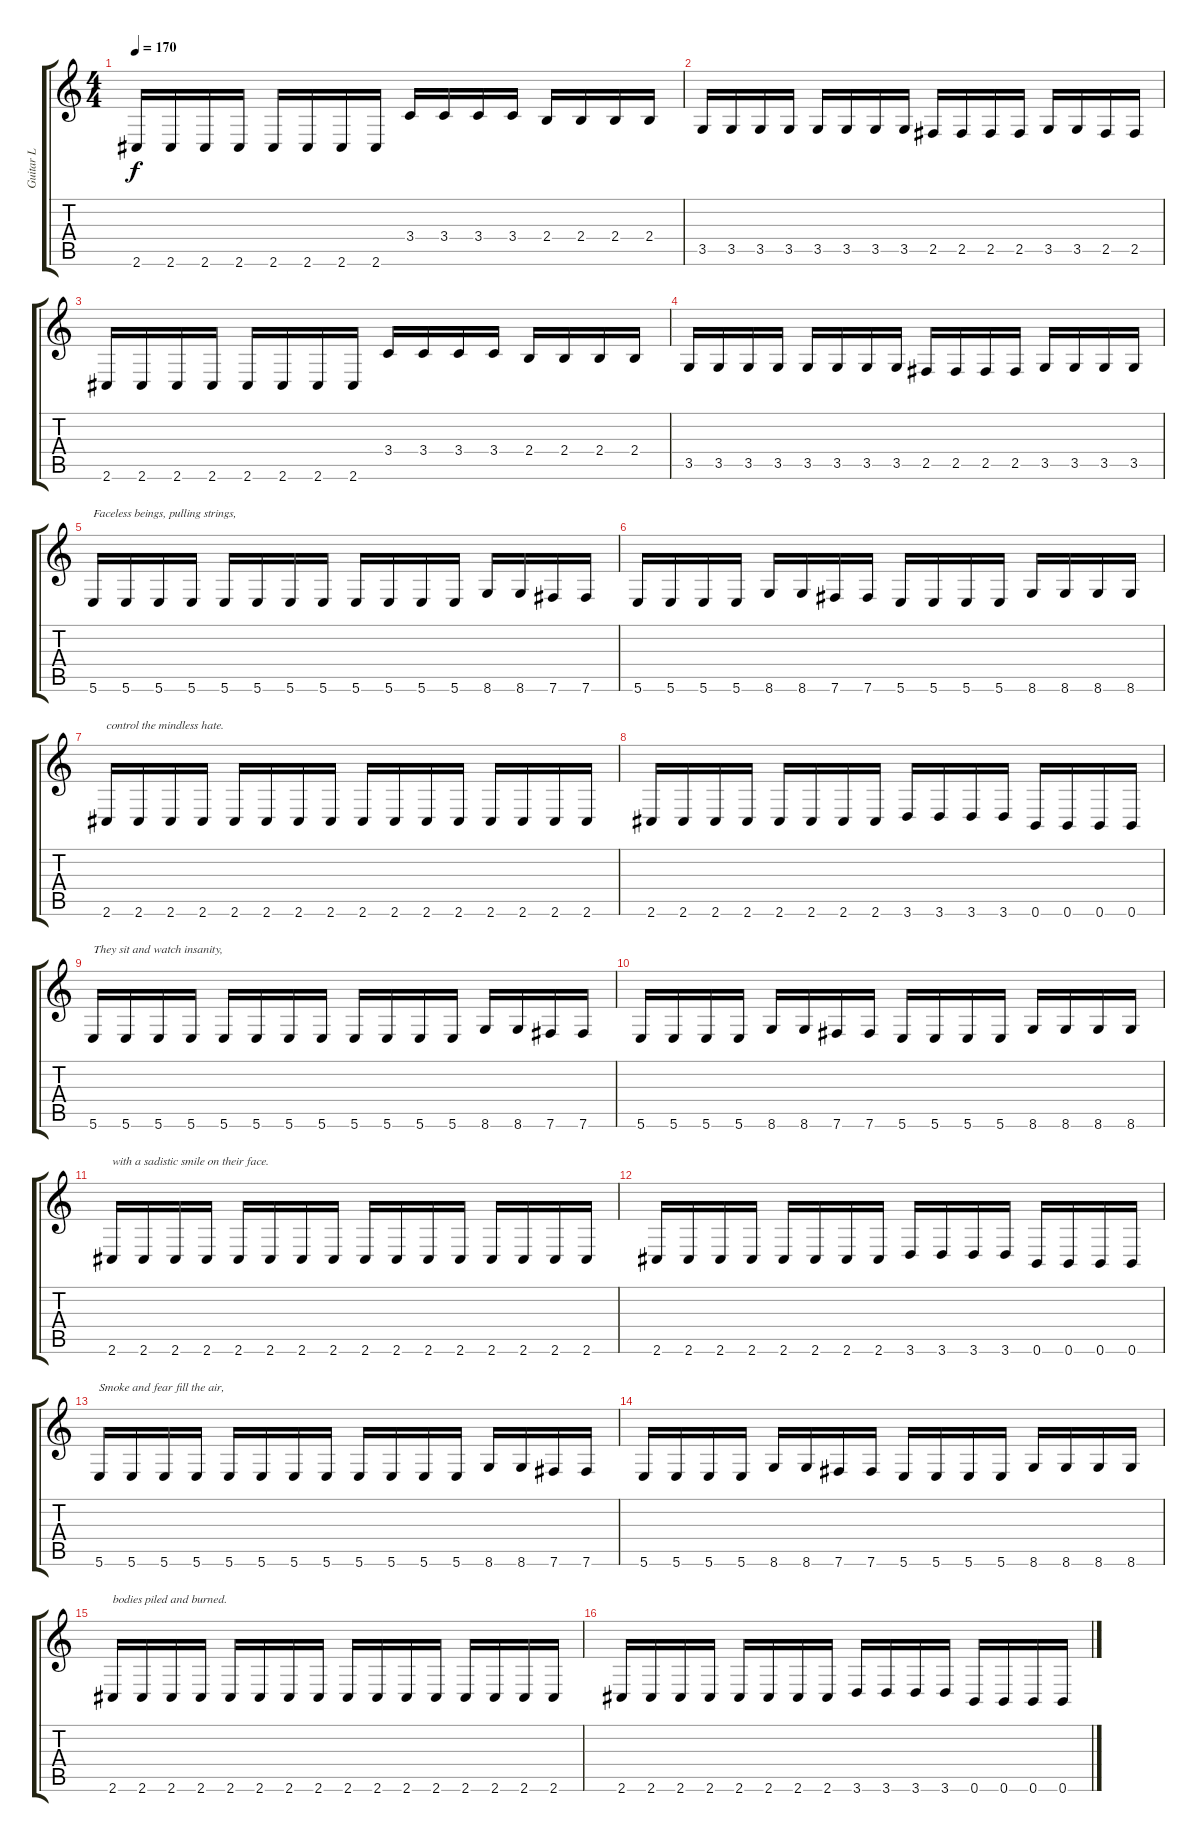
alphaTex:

\track ("Guitar L" "Guitar L") {instrument distortionguitar}
\staff {score tabs}
\tuning (B3 Gb3 D3 A2 E2 B1) {hide}
\ts (4 4)
\tempo 170
\clef g2
\ks c
2.6.16{dy f} 2.6.16 2.6.16 2.6.16 2.6.16 2.6.16 2.6.16 2.6.16 3.4.16 3.4.16 3.4.16 3.4.16 2.4.16 2.4.16 2.4.16 2.4.16 |
3.5.16 3.5.16 3.5.16 3.5.16 3.5.16 3.5.16 3.5.16 3.5.16 2.5.16 2.5.16 2.5.16 2.5.16 3.5.16 3.5.16 2.5.16 2.5.16 |
2.6.16 2.6.16 2.6.16 2.6.16 2.6.16 2.6.16 2.6.16 2.6.16 3.4.16 3.4.16 3.4.16 3.4.16 2.4.16 2.4.16 2.4.16 2.4.16 |
3.5.16 3.5.16 3.5.16 3.5.16 3.5.16 3.5.16 3.5.16 3.5.16 2.5.16 2.5.16 2.5.16 2.5.16 3.5.16 3.5.16 3.5.16 3.5.16 |
5.6.16{txt "Faceless beings, pulling strings,"} 5.6.16 5.6.16 5.6.16 5.6.16 5.6.16 5.6.16 5.6.16 5.6.16 5.6.16 5.6.16 5.6.16 8.6.16 8.6.16 7.6.16 7.6.16 |
5.6.16 5.6.16 5.6.16 5.6.16 8.6.16 8.6.16 7.6.16 7.6.16 5.6.16 5.6.16 5.6.16 5.6.16 8.6.16 8.6.16 8.6.16 8.6.16 |
2.6.16{txt "control the mindless hate."} 2.6.16 2.6.16 2.6.16 2.6.16 2.6.16 2.6.16 2.6.16 2.6.16 2.6.16 2.6.16 2.6.16 2.6.16 2.6.16 2.6.16 2.6.16 |
2.6.16 2.6.16 2.6.16 2.6.16 2.6.16 2.6.16 2.6.16 2.6.16 3.6.16 3.6.16 3.6.16 3.6.16 0.6.16 0.6.16 0.6.16 0.6.16 |
5.6.16{txt "They sit and watch insanity,"} 5.6.16 5.6.16 5.6.16 5.6.16 5.6.16 5.6.16 5.6.16 5.6.16 5.6.16 5.6.16 5.6.16 8.6.16 8.6.16 7.6.16 7.6.16 |
5.6.16 5.6.16 5.6.16 5.6.16 8.6.16 8.6.16 7.6.16 7.6.16 5.6.16 5.6.16 5.6.16 5.6.16 8.6.16 8.6.16 8.6.16 8.6.16 |
2.6.16{txt "with a sadistic smile on their face."} 2.6.16 2.6.16 2.6.16 2.6.16 2.6.16 2.6.16 2.6.16 2.6.16 2.6.16 2.6.16 2.6.16 2.6.16 2.6.16 2.6.16 2.6.16 |
2.6.16 2.6.16 2.6.16 2.6.16 2.6.16 2.6.16 2.6.16 2.6.16 3.6.16 3.6.16 3.6.16 3.6.16 0.6.16 0.6.16 0.6.16 0.6.16 |
5.6.16{txt "Smoke and fear fill the air,"} 5.6.16 5.6.16 5.6.16 5.6.16 5.6.16 5.6.16 5.6.16 5.6.16 5.6.16 5.6.16 5.6.16 8.6.16 8.6.16 7.6.16 7.6.16 |
5.6.16 5.6.16 5.6.16 5.6.16 8.6.16 8.6.16 7.6.16 7.6.16 5.6.16 5.6.16 5.6.16 5.6.16 8.6.16 8.6.16 8.6.16 8.6.16 |
2.6.16{txt "bodies piled and burned."} 2.6.16 2.6.16 2.6.16 2.6.16 2.6.16 2.6.16 2.6.16 2.6.16 2.6.16 2.6.16 2.6.16 2.6.16 2.6.16 2.6.16 2.6.16 |
2.6.16 2.6.16 2.6.16 2.6.16 2.6.16 2.6.16 2.6.16 2.6.16 3.6.16 3.6.16 3.6.16 3.6.16 0.6.16 0.6.16 0.6.16 0.6.16
